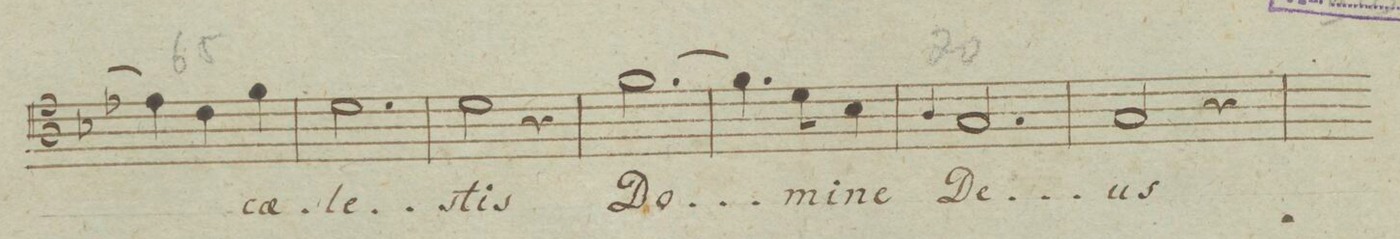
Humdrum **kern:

**kern	**text	**dynam
*I"Tenore	*	*
*clefC4	*	*
*k[b-e-]	*	*
*M3/4	*	*
4e-\]	.	.
4c\	.	.
4f\	ce-	.
=66	=66	=66
2.d\	-le-	.
=67	=67	=67
2d\	-sris	.
4r	.	.
=68	=68	=68
[2.f\	Do-	.
=69	=69	=69
4.f\]	.	.
8d\	-mi-	.
4B-\	-ne	.
=70	=70	=70
4qqA/	.	.
2.G/	De-	.
=71	=71	=71
2G/	-us	.
4r	.	.
=72	=72	=72
*-	*-	*-
